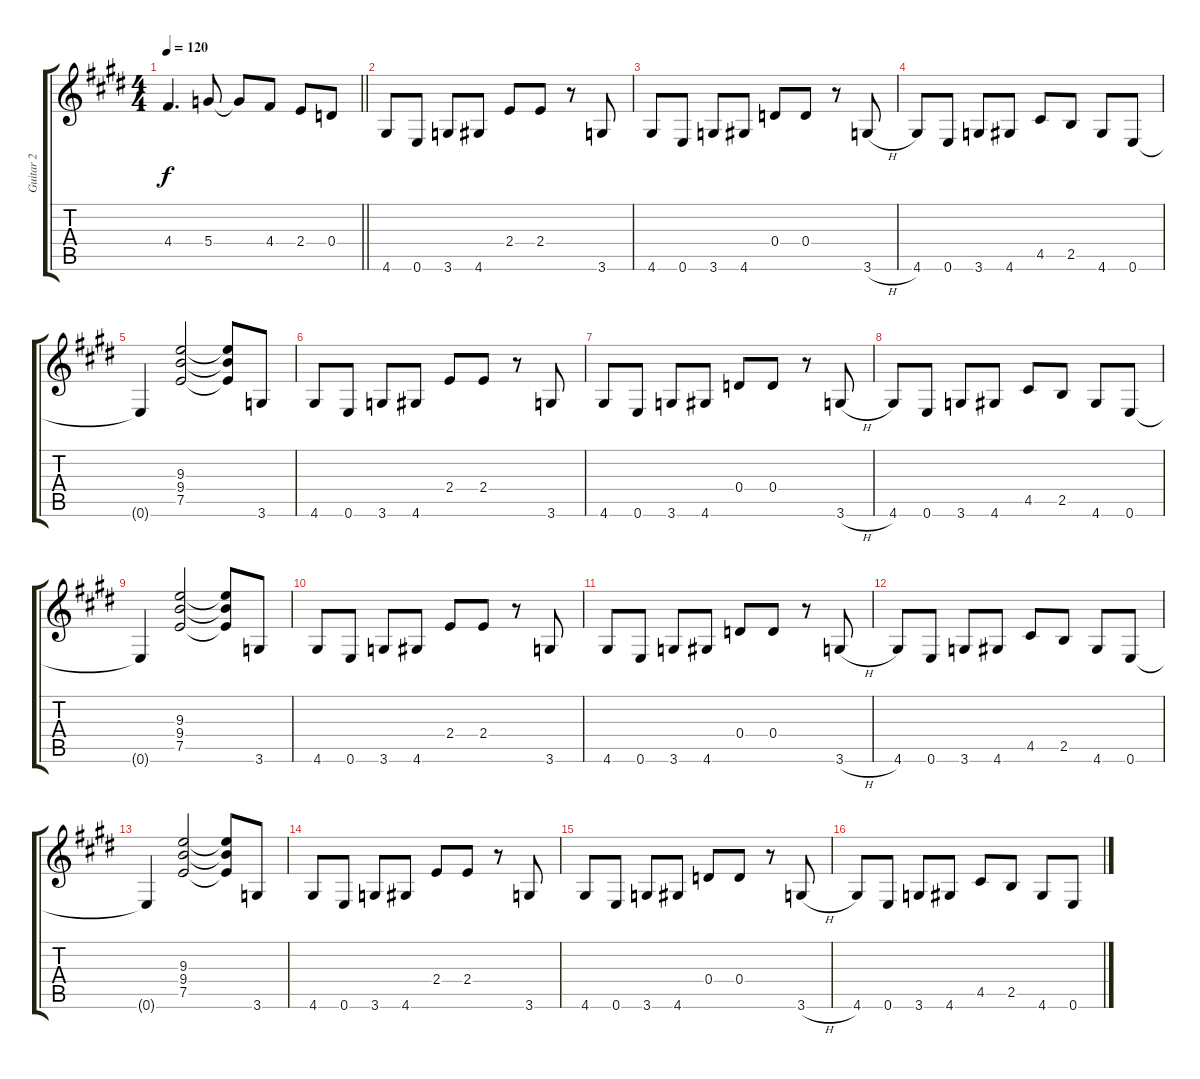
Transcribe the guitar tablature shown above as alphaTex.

\track ("Guitar 2" "Guitar 2") {instrument overdrivenguitar}
\staff {score tabs}
\tuning (E4 B3 G3 D3 A2 E2) {hide}
\ts (4 4)
\tempo 120
\clef g2
\barLineRight lightlight
\ks e
4.4.4{d dy f} 5.4.8 5.4{t}.8 4.4.8 2.4.8 0.4.8 |
4.6.8 0.6.8 3.6.8 4.6.8 2.4.8 2.4.8 r.8 3.6.8 |
4.6.8 0.6.8 3.6.8 4.6.8 0.4.8 0.4.8 r.8 3.6{h}.8 |
4.6.8 0.6.8 3.6.8 4.6.8 4.5.8 2.5.8 4.6.8 0.6.8 |
0.6{t}.4 (9.3 9.4 7.5).2 (9.3{t} 9.4{t} 7.5{t}).8 3.6.8 |
4.6.8 0.6.8 3.6.8 4.6.8 2.4.8 2.4.8 r.8 3.6.8 |
4.6.8 0.6.8 3.6.8 4.6.8 0.4.8 0.4.8 r.8 3.6{h}.8 |
4.6.8 0.6.8 3.6.8 4.6.8 4.5.8 2.5.8 4.6.8 0.6.8 |
0.6{t}.4 (9.3 9.4 7.5).2 (9.3{t} 9.4{t} 7.5{t}).8 3.6.8 |
4.6.8 0.6.8 3.6.8 4.6.8 2.4.8 2.4.8 r.8 3.6.8 |
4.6.8 0.6.8 3.6.8 4.6.8 0.4.8 0.4.8 r.8 3.6{h}.8 |
4.6.8 0.6.8 3.6.8 4.6.8 4.5.8 2.5.8 4.6.8 0.6.8 |
0.6{t}.4 (9.3 9.4 7.5).2 (9.3{t} 9.4{t} 7.5{t}).8 3.6.8 |
4.6.8 0.6.8 3.6.8 4.6.8 2.4.8 2.4.8 r.8 3.6.8 |
4.6.8 0.6.8 3.6.8 4.6.8 0.4.8 0.4.8 r.8 3.6{h}.8 |
4.6.8 0.6.8 3.6.8 4.6.8 4.5.8 2.5.8 4.6.8 0.6.8
